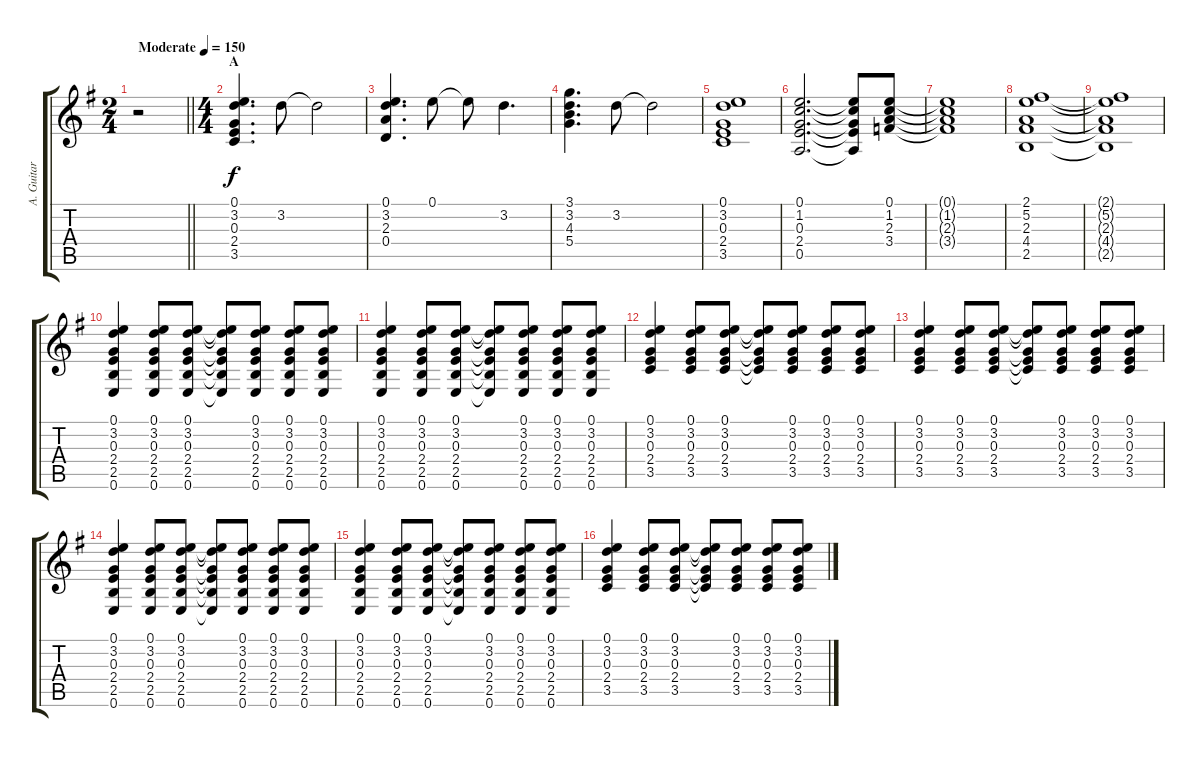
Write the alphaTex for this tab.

\track ("A. Guitar" "A. Guitar") {instrument acousticguitarsteel}
\staff {score tabs}
\tuning (E4 B3 G3 D3 A2 E2) {hide}
\ts (2 4)
\tempo (150 "Moderate")
\clef g2
\barLineRight lightlight
\ks g
r.2{dy f instrument acousticguitarsteel} |
\ts (4 4)
\section ("" "A")
(0.1 3.2 0.3 2.4 3.5).4{d} 3.2.8 3.2{t}.2 |
(0.1 3.2 2.3 0.4).4{d} 0.1.8 0.1{t}.8 3.2.4{d} |
(3.1 3.2 4.3 5.4).4{d} 3.2.8 3.2{t}.2 |
(0.1 3.2 0.3 2.4 3.5).1 |
(0.1 1.2 0.3 2.4 0.5).2{d} (0.1{t} 1.2{t} 0.3{t} 2.4{t} 0.5{t}).8 (0.1 1.2 2.3 3.4).8 |
(0.1{t} 1.2{t} 2.3{t} 3.4{t}).1 |
(2.1 5.2 2.3 4.4 2.5).1 |
(2.1{t} 5.2{t} 2.3{t} 4.4{t} 2.5{t}).1 |
(0.1 3.2 0.3 2.4 2.5 0.6).4 (0.1 3.2 0.3 2.4 2.5 0.6).8 (0.1 3.2 0.3 2.4 2.5 0.6).8 (0.1{t} 3.2{t} 0.3{t} 2.4{t} 2.5{t} 0.6{t}).8 (0.1 3.2 0.3 2.4 2.5 0.6).8 (0.1 3.2 0.3 2.4 2.5 0.6).8 (0.1 3.2 0.3 2.4 2.5 0.6).8 |
(0.1 3.2 0.3 2.4 2.5 0.6).4 (0.1 3.2 0.3 2.4 2.5 0.6).8 (0.1 3.2 0.3 2.4 2.5 0.6).8 (0.1{t} 3.2{t} 0.3{t} 2.4{t} 2.5{t} 0.6{t}).8 (0.1 3.2 0.3 2.4 2.5 0.6).8 (0.1 3.2 0.3 2.4 2.5 0.6).8 (0.1 3.2 0.3 2.4 2.5 0.6).8 |
(0.1 3.2 0.3 2.4 3.5).4 (0.1 3.2 0.3 2.4 3.5).8 (0.1 3.2 0.3 2.4 3.5).8 (0.1{t} 3.2{t} 0.3{t} 2.4{t} 3.5{t}).8 (0.1 3.2 0.3 2.4 3.5).8 (0.1 3.2 0.3 2.4 3.5).8 (0.1 3.2 0.3 2.4 3.5).8 |
(0.1 3.2 0.3 2.4 3.5).4 (0.1 3.2 0.3 2.4 3.5).8 (0.1 3.2 0.3 2.4 3.5).8 (0.1{t} 3.2{t} 0.3{t} 2.4{t} 3.5{t}).8 (0.1 3.2 0.3 2.4 3.5).8 (0.1 3.2 0.3 2.4 3.5).8 (0.1 3.2 0.3 2.4 3.5).8 |
(0.1 3.2 0.3 2.4 2.5 0.6).4 (0.1 3.2 0.3 2.4 2.5 0.6).8 (0.1 3.2 0.3 2.4 2.5 0.6).8 (0.1{t} 3.2{t} 0.3{t} 2.4{t} 2.5{t} 0.6{t}).8 (0.1 3.2 0.3 2.4 2.5 0.6).8 (0.1 3.2 0.3 2.4 2.5 0.6).8 (0.1 3.2 0.3 2.4 2.5 0.6).8 |
(0.1 3.2 0.3 2.4 2.5 0.6).4 (0.1 3.2 0.3 2.4 2.5 0.6).8 (0.1 3.2 0.3 2.4 2.5 0.6).8 (0.1{t} 3.2{t} 0.3{t} 2.4{t} 2.5{t} 0.6{t}).8 (0.1 3.2 0.3 2.4 2.5 0.6).8 (0.1 3.2 0.3 2.4 2.5 0.6).8 (0.1 3.2 0.3 2.4 2.5 0.6).8 |
(0.1 3.2 0.3 2.4 3.5).4 (0.1 3.2 0.3 2.4 3.5).8 (0.1 3.2 0.3 2.4 3.5).8 (0.1{t} 3.2{t} 0.3{t} 2.4{t} 3.5{t}).8 (0.1 3.2 0.3 2.4 3.5).8 (0.1 3.2 0.3 2.4 3.5).8 (0.1 3.2 0.3 2.4 3.5).8
